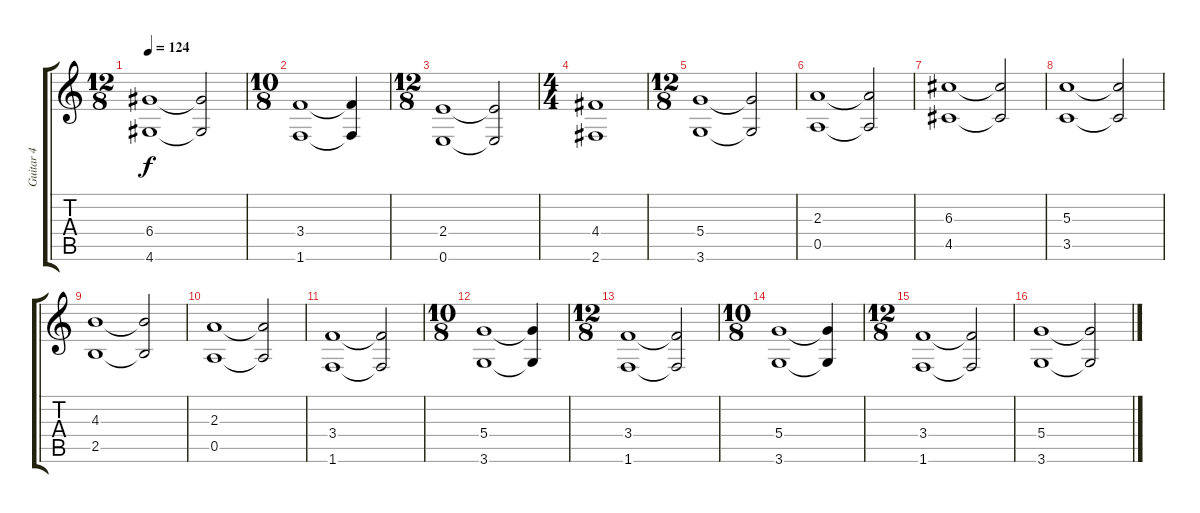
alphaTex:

\track ("Guitar 4" "Guitar 4") {instrument distortionguitar}
\staff {score tabs}
\tuning (E4 B3 G3 D3 A2 E2) {hide}
\ts (12 8)
\tempo 124
\clef g2
\ks c
(6.4 4.6).1{dy f} (6.4{t} 4.6{t}).2 |
\ts (10 8)
(3.4 1.6).1 (3.4{t} 1.6{t}).4 |
\ts (12 8)
(2.4 0.6).1 (2.4{t} 0.6{t}).2 |
\ts (4 4)
(4.4 2.6).1 |
\ts (12 8)
(5.4 3.6).1 (5.4{t} 3.6{t}).2 |
(2.3 0.5).1 (2.3{t} 0.5{t}).2 |
(6.3 4.5).1 (6.3{t} 4.5{t}).2 |
(5.3 3.5).1 (5.3{t} 3.5{t}).2 |
(4.3 2.5).1 (4.3{t} 2.5{t}).2 |
(2.3 0.5).1 (2.3{t} 0.5{t}).2 |
(3.4 1.6).1 (3.4{t} 1.6{t}).2 |
\ts (10 8)
(5.4 3.6).1 (5.4{t} 3.6{t}).4 |
\ts (12 8)
(3.4 1.6).1 (3.4{t} 1.6{t}).2 |
\ts (10 8)
(5.4 3.6).1 (5.4{t} 3.6{t}).4 |
\ts (12 8)
(3.4 1.6).1 (3.4{t} 1.6{t}).2 |
(5.4 3.6).1 (5.4{t} 3.6{t}).2
